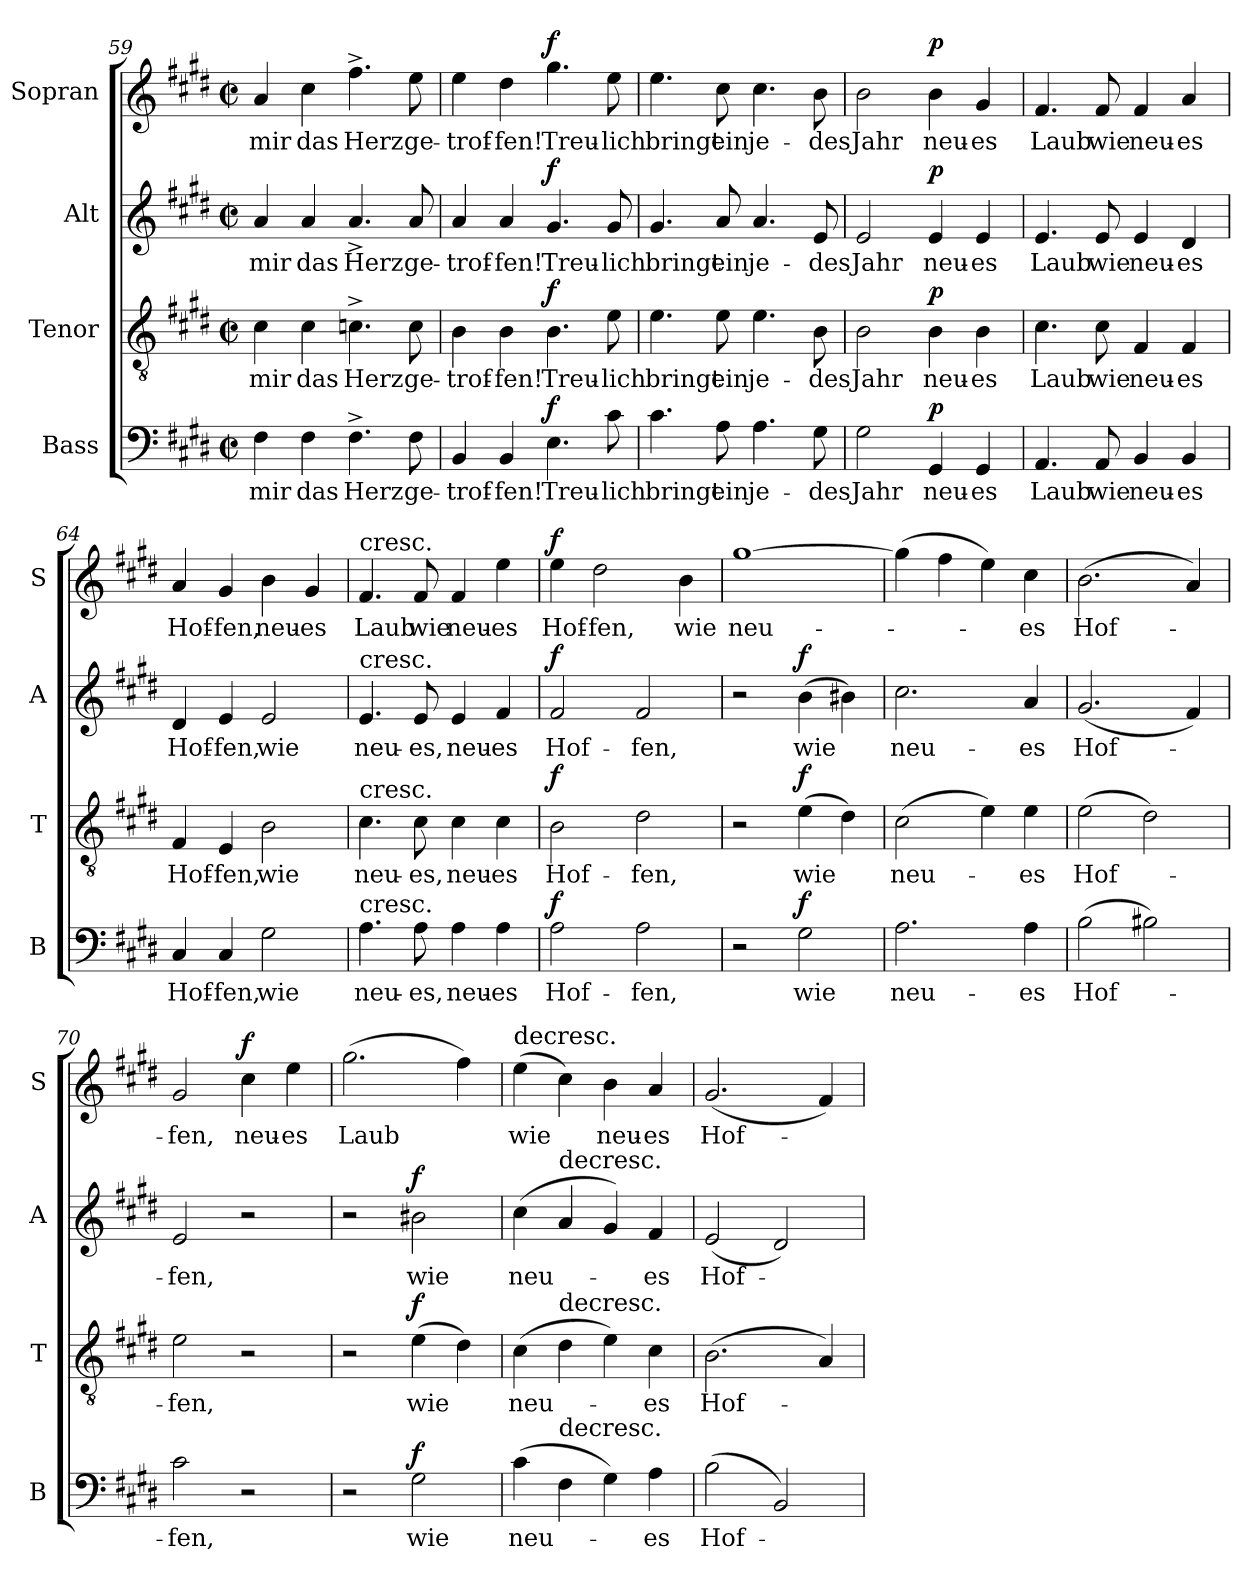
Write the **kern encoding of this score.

**kern	**text	**dynam	**kern	**text	**dynam	**kern	**text	**dynam	**kern	**text	**dynam
*part4	*part4	*part4	*part3	*part3	*part3	*part2	*part2	*part2	*part1	*part1	*part1
*staff4	*staff4	*staff4	*staff3	*staff3	*staff3	*staff2	*staff2	*staff2	*staff1	*staff1	*staff1
*I"Bass	*	*	*I"Tenor	*	*	*I"Alt	*	*	*I"Sopran	*	*
*I'B	*	*	*I'T	*	*	*I'A	*	*	*I'S	*	*
*clefF4	*	*	*clefGv2	*	*	*clefG2	*	*	*clefG2	*	*
*k[f#c#g#d#]	*	*	*k[f#c#g#d#]	*	*	*k[f#c#g#d#]	*	*	*k[f#c#g#d#]	*	*
*E:	*	*	*E:	*	*	*E:	*	*	*E:	*	*
*M2/2	*	*	*M2/2	*	*	*M2/2	*	*	*M2/2	*	*
*met(c|)	*	*	*met(c|)	*	*	*met(c|)	*	*	*met(c|)	*	*
=59	=59	=59	=59	=59	=59	=59	=59	=59	=59	=59	=59
4F#	mir	.	4c#	mir	.	4a	mir	.	4a	mir	.
4F#	das	.	4c#	das	.	4a	das	.	4cc#	das	.
4.F#^	Herz	.	4.cn^	Herz	.	4.a^	Herz	.	4.ff#^	Herz	.
8F#	ge-	.	8c	ge-	.	8a	ge-	.	8ee	ge-	.
=60	=60	=60	=60	=60	=60	=60	=60	=60	=60	=60	=60
4BB	-trof-	.	4B	-trof-	.	4a	-trof-	.	4ee	-trof-	.
4BB	-fen!	.	4B	-fen!	.	4a	-fen!	.	4dd#	-fen!	.
!	!	!LO:DY:a	!	!	!LO:DY:a	!	!	!LO:DY:a	!	!	!LO:DY:a
4.E	Treu-	f	4.B	Treu-	f	4.g#	Treu-	f	4.gg#	Treu-	f
8c#	-lich	.	8e	-lich	.	8g#	-lich	.	8ee	-lich	.
=61	=61	=61	=61	=61	=61	=61	=61	=61	=61	=61	=61
4.c#	bringt	.	4.e	bringt	.	4.g#	bringt	.	4.ee	bringt	.
8A	ein	.	8e	ein	.	8a	ein	.	8cc#	ein	.
4.A	je-	.	4.e	je-	.	4.a	je-	.	4.cc#	je-	.
8G#	-des	.	8B	-des	.	8e	-des	.	8b	-des	.
=62	=62	=62	=62	=62	=62	=62	=62	=62	=62	=62	=62
2G#	Jahr	.	2B	Jahr	.	2e	Jahr	.	2b	Jahr	.
!	!	!LO:DY:a	!	!	!LO:DY:a	!	!	!LO:DY:a	!	!	!LO:DY:a
4GG#	neu-	p	4B	neu-	p	4e	neu-	p	4b	neu-	p
4GG#	-es	.	4B	-es	.	4e	-es	.	4g#	-es	.
=63	=63	=63	=63	=63	=63	=63	=63	=63	=63	=63	=63
4.AA	Laub	.	4.c#	Laub	.	4.e	Laub	.	4.f#	Laub	.
8AA	wie	.	8c#	wie	.	8e	wie	.	8f#	wie	.
4BB	neu-	.	4F#	neu-	.	4e	neu-	.	4f#	neu-	.
4BB	-es	.	4F#	-es	.	4d#	-es	.	4a	-es	.
=64	=64	=64	=64	=64	=64	=64	=64	=64	=64	=64	=64
4C#	Hof-	.	4F#	Hof-	.	4d#	Hof-	.	4a	Hof-	.
4C#	-fen,	.	4E	-fen,	.	4e	-fen,	.	4g#	-fen,	.
2G#	wie	.	2B	wie	.	2e	wie	.	4b	neu-	.
.	.	.	.	.	.	.	.	.	4g#	-es	.
=65	=65	=65	=65	=65	=65	=65	=65	=65	=65	=65	=65
!	!	!	!	!	!	!	!	!	!LO:TX:a:t=cresc.	!	!
!	!	!	!	!	!	!LO:TX:a:t=cresc.	!	!	!	!	!
!	!	!	!LO:TX:a:t=cresc.	!	!	!	!	!	!	!	!
!LO:TX:a:t=cresc.	!	!	!	!	!	!	!	!	!	!	!
4.A	neu-	.	4.c#	neu-	.	4.e	neu-	.	4.f#	Laub	.
8A	-es,	.	8c#	-es,	.	8e	-es,	.	8f#	wie	.
4A	neu-	.	4c#	neu-	.	4e	neu-	.	4f#	neu-	.
4A	-es	.	4c#	-es	.	4f#	-es	.	4ee	-es	.
=66	=66	=66	=66	=66	=66	=66	=66	=66	=66	=66	=66
!	!	!LO:DY:a	!	!	!LO:DY:a	!	!	!LO:DY:a	!	!	!LO:DY:a
2A	Hof-	f	2B	Hof-	f	2f#	Hof-	f	4ee	Hof-	f
.	.	.	.	.	.	.	.	.	2dd#	-fen,	.
2A	-fen,	.	2d#	-fen,	.	2f#	-fen,	.	.	.	.
.	.	.	.	.	.	.	.	.	4b	wie	.
=67	=67	=67	=67	=67	=67	=67	=67	=67	=67	=67	=67
2r	.	.	2r	.	.	2r	.	.	[1gg#	neu-	.
!	!	!LO:DY:a	!	!	!LO:DY:a	!	!	!LO:DY:a	!	!	!
2G#	wie	f	(4e	wie	f	(4b	wie	f	.	.	.
.	.	.	4d#)	.	.	4b#X)	.	.	.	.	.
=68	=68	=68	=68	=68	=68	=68	=68	=68	=68	=68	=68
2.A	neu-	.	(2c#	neu-	.	2.cc#	neu-	.	(4gg#]	.	.
.	.	.	.	.	.	.	.	.	4ff#	.	.
.	.	.	4e)	.	.	.	.	.	4ee)	.	.
4A	-es	.	4e	-es	.	4a	-es	.	4cc#	-es	.
=69	=69	=69	=69	=69	=69	=69	=69	=69	=69	=69	=69
(2B	Hof-	.	(2e	Hof-	.	(2.g#	Hof-	.	(2.b	Hof-	.
2B#X)	.	.	2d#)	.	.	.	.	.	.	.	.
.	.	.	.	.	.	4f#)	.	.	4a)	.	.
=70	=70	=70	=70	=70	=70	=70	=70	=70	=70	=70	=70
2c#	-fen,	.	2e	-fen,	.	2e	-fen,	.	2g#	-fen,	.
!	!	!	!	!	!	!	!	!	!	!	!LO:DY:a
2r	.	.	2r	.	.	2r	.	.	4cc#	neu-	f
.	.	.	.	.	.	.	.	.	4ee	-es	.
=71	=71	=71	=71	=71	=71	=71	=71	=71	=71	=71	=71
2r	.	.	2r	.	.	2r	.	.	(2.gg#	Laub	.
!	!	!LO:DY:a	!	!	!LO:DY:a	!	!	!LO:DY:a	!	!	!
2G#	wie	f	(4e	wie	f	2b#X	wie	f	.	.	.
.	.	.	4d#)	.	.	.	.	.	4ff#)	.	.
=72	=72	=72	=72	=72	=72	=72	=72	=72	=72	=72	=72
!	!	!	!	!	!	!	!	!	!LO:TX:a:t=decresc.	!	!
(4c#	neu-	.	(4c#	neu-	.	(4cc#	neu-	.	(4ee	wie	.
!	!	!	!	!	!	!LO:TX:a:t=decresc.	!	!	!	!	!
!	!	!	!LO:TX:a:t=decresc.	!	!	!	!	!	!	!	!
!LO:TX:a:t=decresc.	!	!	!	!	!	!	!	!	!	!	!
4F#	.	.	4d#	.	.	4a	.	.	4cc#)	.	.
4G#)	.	.	4e)	.	.	4g#)	.	.	4b	neu-	.
4A	-es	.	4c#	-es	.	4f#	-es	.	4a	-es	.
=73	=73	=73	=73	=73	=73	=73	=73	=73	=73	=73	=73
(2B	Hof-	.	(2.B	Hof-	.	(2e	Hof-	.	(2.g#	Hof-	.
2BB)	.	.	.	.	.	2d#)	.	.	.	.	.
.	.	.	4A)	.	.	.	.	.	4f#)	.	.
=	=	=	=	=	=	=	=	=	=	=	=
*-	*-	*-	*-	*-	*-	*-	*-	*-	*-	*-	*-
